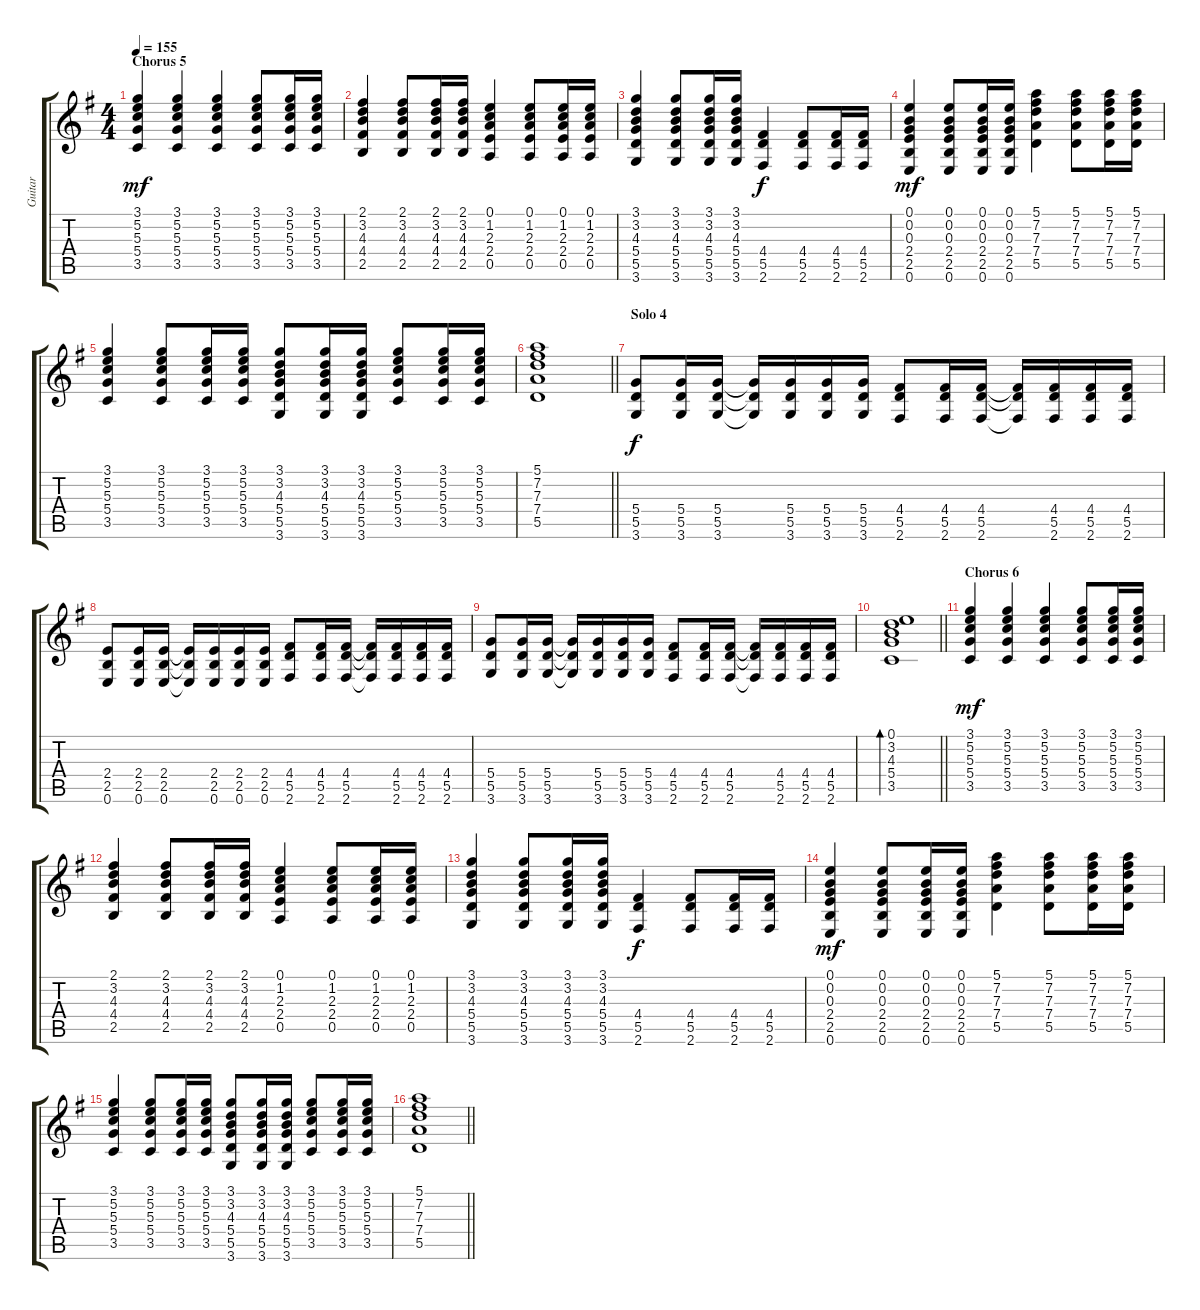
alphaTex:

\track ("Guitar" "Guitar") {instrument distortionguitar}
\staff {score tabs}
\tuning (E4 B3 G3 D3 A2 E2) {hide}
\ts (4 4)
\section ("" "Chorus 5")
\tempo 155
\clef g2
\ks g
(3.1 5.2 5.3 5.4 3.5).4{dy mf} (3.1 5.2 5.3 5.4 3.5).4 (3.1 5.2 5.3 5.4 3.5).4 (3.1 5.2 5.3 5.4 3.5).8 (3.1 5.2 5.3 5.4 3.5).16 (3.1 5.2 5.3 5.4 3.5).16 |
(2.1 3.2 4.3 4.4 2.5).4 (2.1 3.2 4.3 4.4 2.5).8 (2.1 3.2 4.3 4.4 2.5).16 (2.1 3.2 4.3 4.4 2.5).16 (0.1 1.2 2.3 2.4 0.5).4 (0.1 1.2 2.3 2.4 0.5).8 (0.1 1.2 2.3 2.4 0.5).16 (0.1 1.2 2.3 2.4 0.5).16 |
(3.1 3.2 4.3 5.4 5.5 3.6).4 (3.1 3.2 4.3 5.4 5.5 3.6).8 (3.1 3.2 4.3 5.4 5.5 3.6).16 (3.1 3.2 4.3 5.4 5.5 3.6).16 (4.4 5.5 2.6).4{dy f} (4.4 5.5 2.6).8 (4.4 5.5 2.6).16 (4.4 5.5 2.6).16 |
(0.1 0.2 0.3 2.4 2.5 0.6).4{dy mf} (0.1 0.2 0.3 2.4 2.5 0.6).8 (0.1 0.2 0.3 2.4 2.5 0.6).16 (0.1 0.2 0.3 2.4 2.5 0.6).16 (5.1 7.2 7.3 7.4 5.5).4 (5.1 7.2 7.3 7.4 5.5).8 (5.1 7.2 7.3 7.4 5.5).16 (5.1 7.2 7.3 7.4 5.5).16 |
(3.1 5.2 5.3 5.4 3.5).4 (3.1 5.2 5.3 5.4 3.5).8 (3.1 5.2 5.3 5.4 3.5).16 (3.1 5.2 5.3 5.4 3.5).16 (3.1 3.2 4.3 5.4 5.5 3.6).8 (3.1 3.2 4.3 5.4 5.5 3.6).16 (3.1 3.2 4.3 5.4 5.5 3.6).16 (3.1 5.2 5.3 5.4 3.5).8 (3.1 5.2 5.3 5.4 3.5).16 (3.1 5.2 5.3 5.4 3.5).16 |
\barLineRight lightlight
(5.1 7.2 7.3 7.4 5.5).1 |
\section ("" "Solo 4")
(5.4 5.5 3.6).8{dy f} (5.4 5.5 3.6).16 (5.4 5.5 3.6).16 (5.4{t} 5.5{t} 3.6{t}).16 (5.4 5.5 3.6).16 (5.4 5.5 3.6).16 (5.4 5.5 3.6).16 (4.4 5.5 2.6).8 (4.4 5.5 2.6).16 (4.4 5.5 2.6).16 (4.4{t} 5.5{t} 2.6{t}).16 (4.4 5.5 2.6).16 (4.4 5.5 2.6).16 (4.4 5.5 2.6).16 |
(2.4 2.5 0.6).8 (2.4 2.5 0.6).16 (2.4 2.5 0.6).16 (2.4{t} 2.5{t} 0.6{t}).16 (2.4 2.5 0.6).16 (2.4 2.5 0.6).16 (2.4 2.5 0.6).16 (4.4 5.5 2.6).8 (4.4 5.5 2.6).16 (4.4 5.5 2.6).16 (4.4{t} 5.5{t} 2.6{t}).16 (4.4 5.5 2.6).16 (4.4 5.5 2.6).16 (4.4 5.5 2.6).16 |
(5.4 5.5 3.6).8 (5.4 5.5 3.6).16 (5.4 5.5 3.6).16 (5.4{t} 5.5{t} 3.6{t}).16 (5.4 5.5 3.6).16 (5.4 5.5 3.6).16 (5.4 5.5 3.6).16 (4.4 5.5 2.6).8 (4.4 5.5 2.6).16 (4.4 5.5 2.6).16 (4.4{t} 5.5{t} 2.6{t}).16 (4.4 5.5 2.6).16 (4.4 5.5 2.6).16 (4.4 5.5 2.6).16 |
\barLineRight lightlight
(0.1 3.2 4.3 5.4 3.5).1{bd 60} |
\section ("" "Chorus 6")
(3.1 5.2 5.3 5.4 3.5).4{dy mf} (3.1 5.2 5.3 5.4 3.5).4 (3.1 5.2 5.3 5.4 3.5).4 (3.1 5.2 5.3 5.4 3.5).8 (3.1 5.2 5.3 5.4 3.5).16 (3.1 5.2 5.3 5.4 3.5).16 |
(2.1 3.2 4.3 4.4 2.5).4 (2.1 3.2 4.3 4.4 2.5).8 (2.1 3.2 4.3 4.4 2.5).16 (2.1 3.2 4.3 4.4 2.5).16 (0.1 1.2 2.3 2.4 0.5).4 (0.1 1.2 2.3 2.4 0.5).8 (0.1 1.2 2.3 2.4 0.5).16 (0.1 1.2 2.3 2.4 0.5).16 |
(3.1 3.2 4.3 5.4 5.5 3.6).4 (3.1 3.2 4.3 5.4 5.5 3.6).8 (3.1 3.2 4.3 5.4 5.5 3.6).16 (3.1 3.2 4.3 5.4 5.5 3.6).16 (4.4 5.5 2.6).4{dy f} (4.4 5.5 2.6).8 (4.4 5.5 2.6).16 (4.4 5.5 2.6).16 |
(0.1 0.2 0.3 2.4 2.5 0.6).4{dy mf} (0.1 0.2 0.3 2.4 2.5 0.6).8 (0.1 0.2 0.3 2.4 2.5 0.6).16 (0.1 0.2 0.3 2.4 2.5 0.6).16 (5.1 7.2 7.3 7.4 5.5).4 (5.1 7.2 7.3 7.4 5.5).8 (5.1 7.2 7.3 7.4 5.5).16 (5.1 7.2 7.3 7.4 5.5).16 |
(3.1 5.2 5.3 5.4 3.5).4 (3.1 5.2 5.3 5.4 3.5).8 (3.1 5.2 5.3 5.4 3.5).16 (3.1 5.2 5.3 5.4 3.5).16 (3.1 3.2 4.3 5.4 5.5 3.6).8 (3.1 3.2 4.3 5.4 5.5 3.6).16 (3.1 3.2 4.3 5.4 5.5 3.6).16 (3.1 5.2 5.3 5.4 3.5).8 (3.1 5.2 5.3 5.4 3.5).16 (3.1 5.2 5.3 5.4 3.5).16 |
\barLineRight lightlight
(5.1 7.2 7.3 7.4 5.5).1
